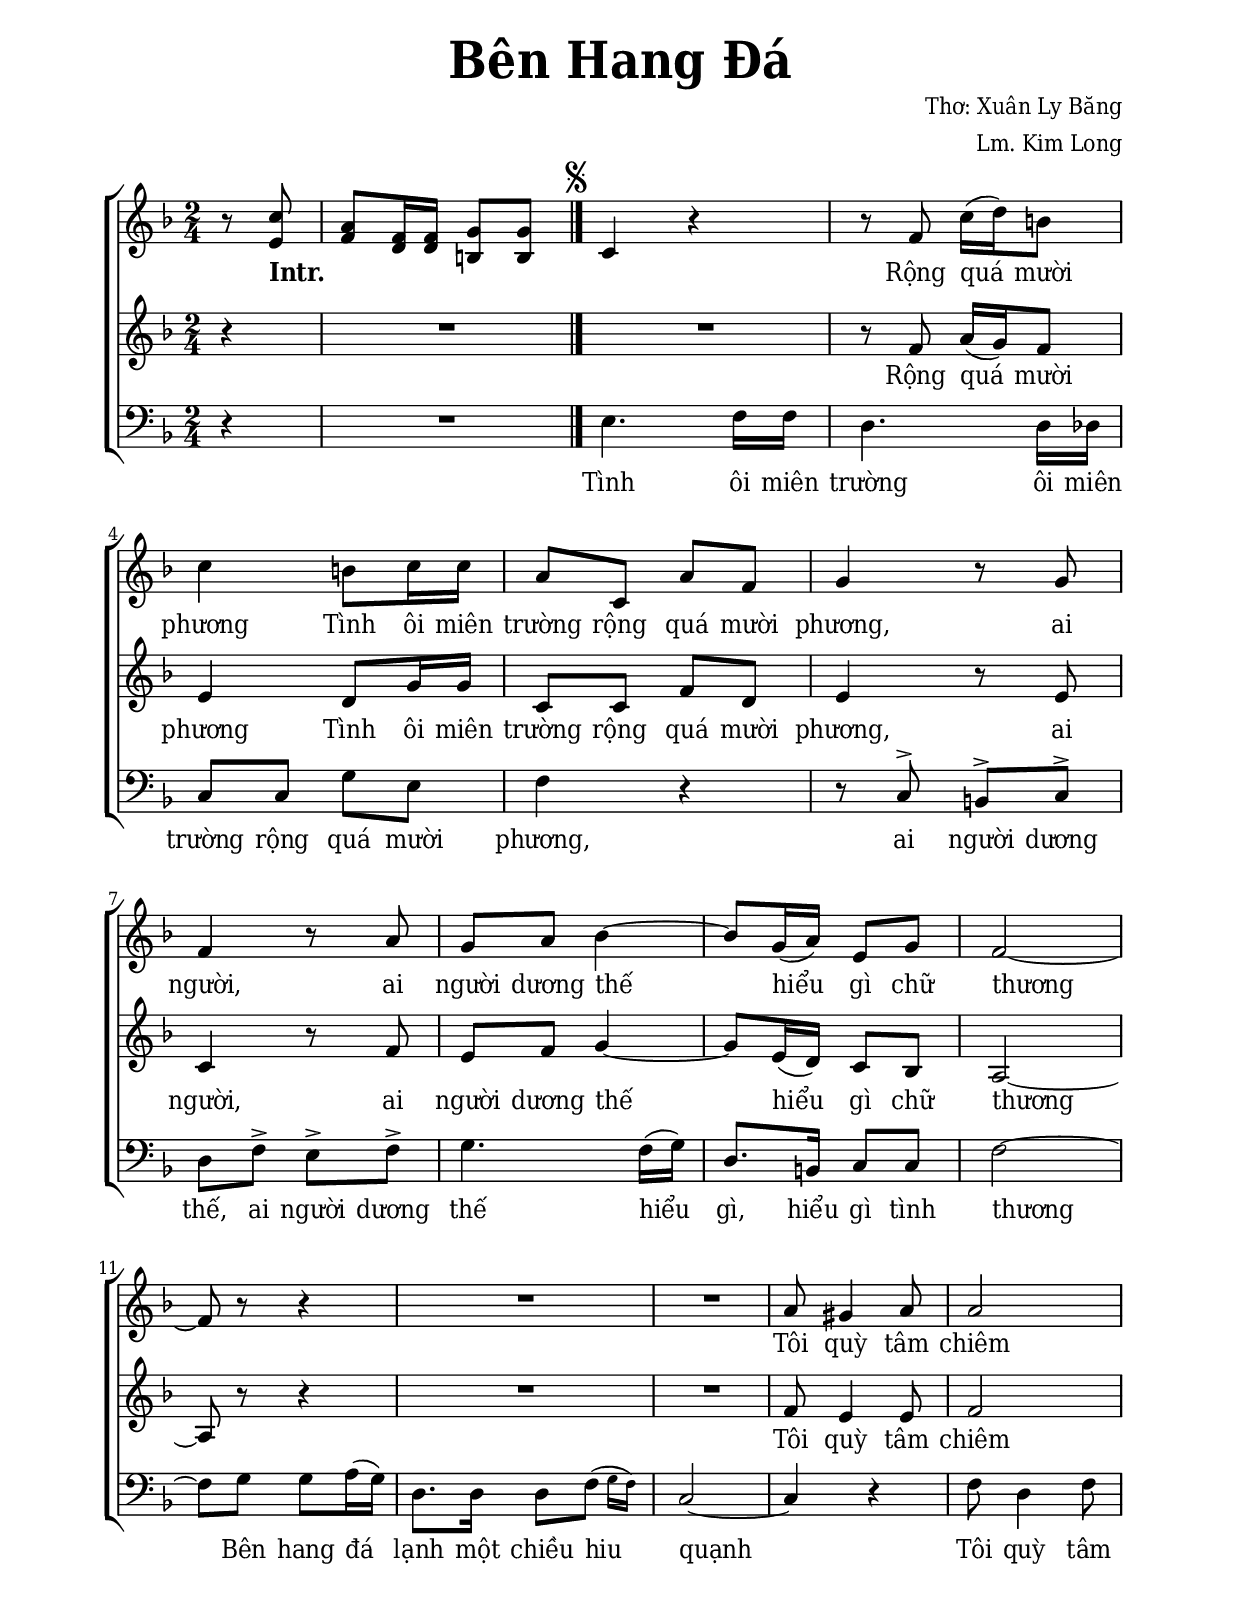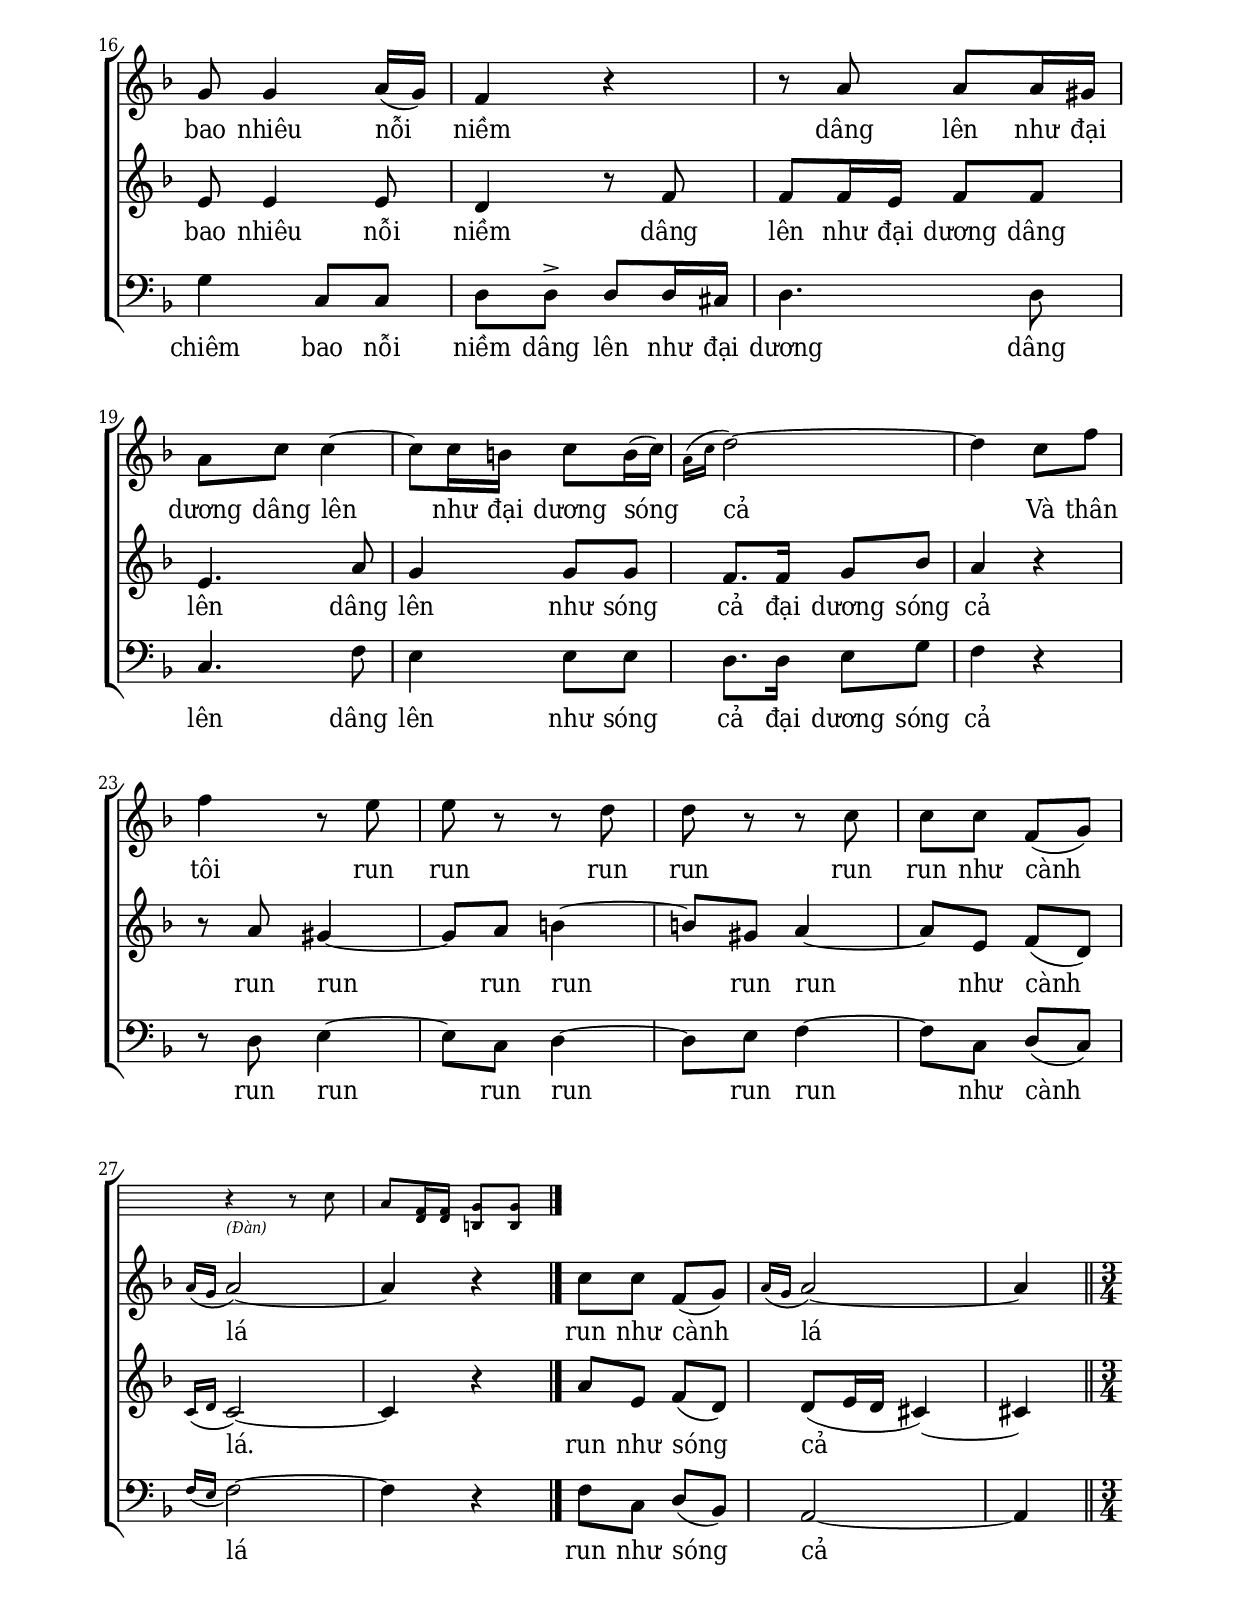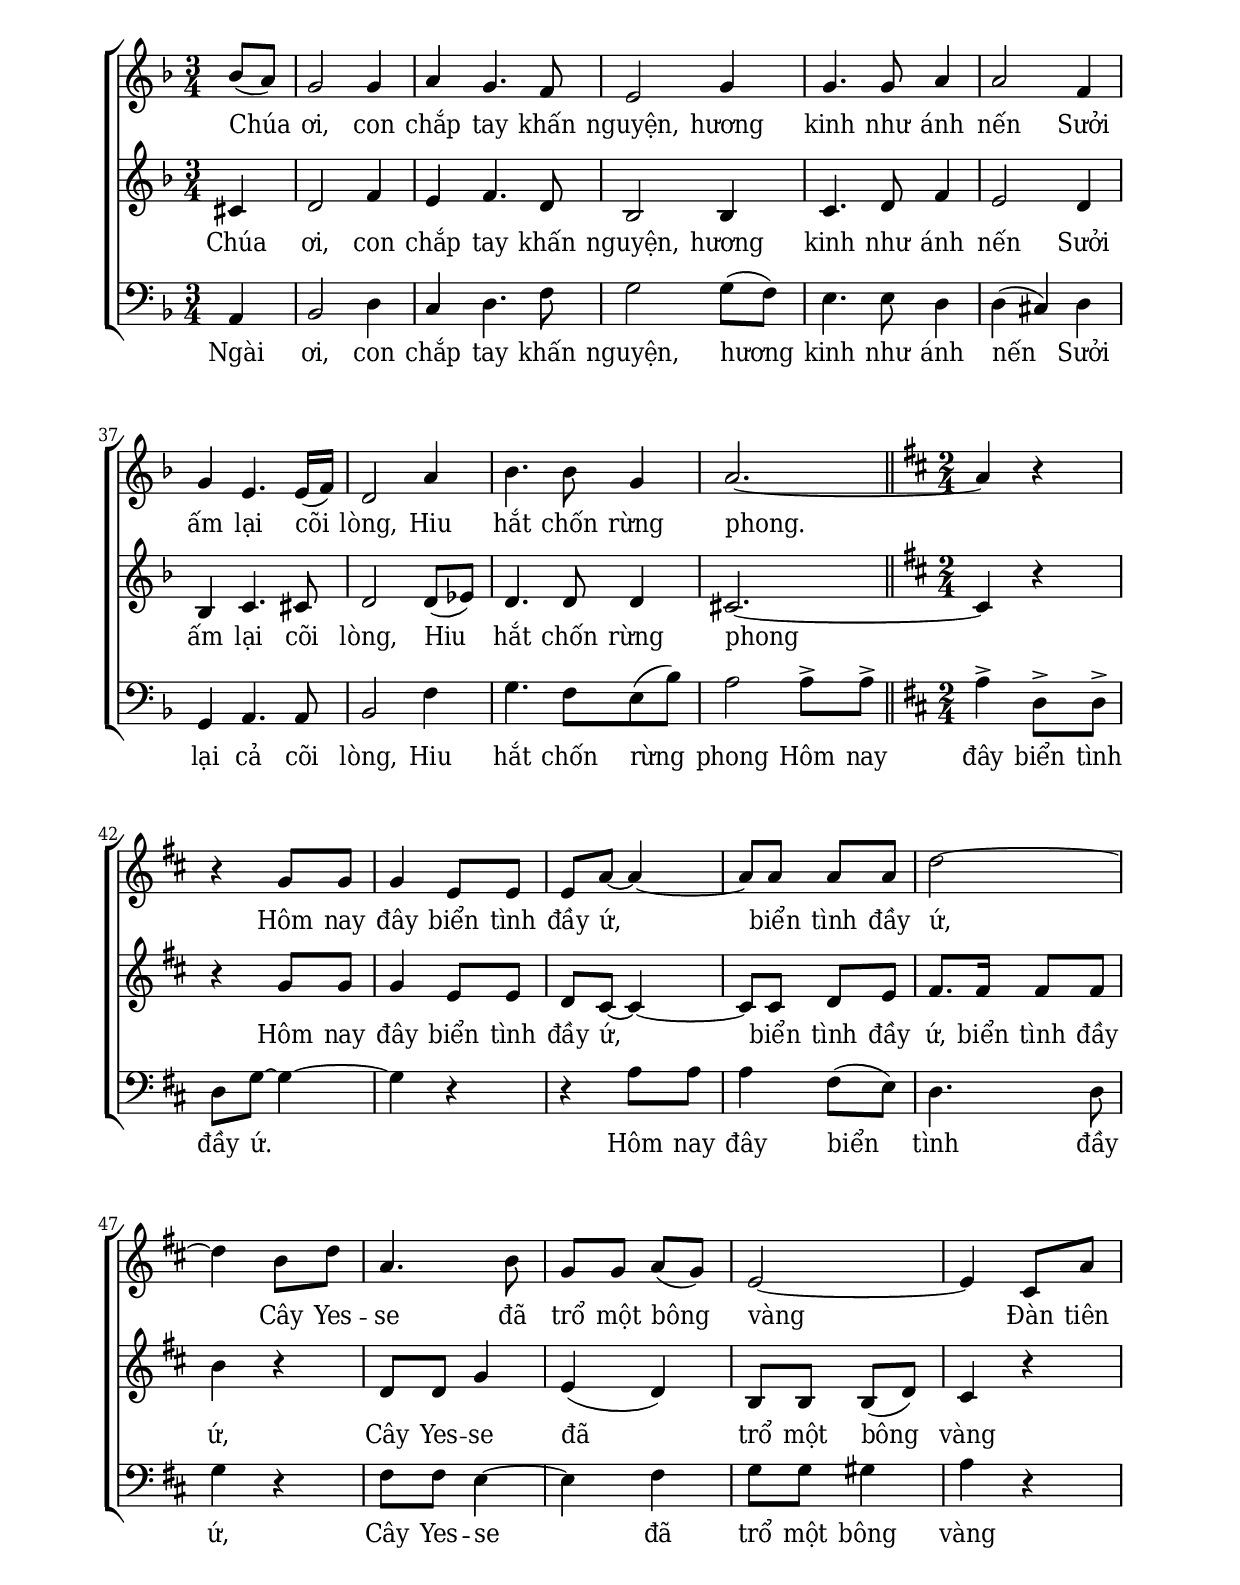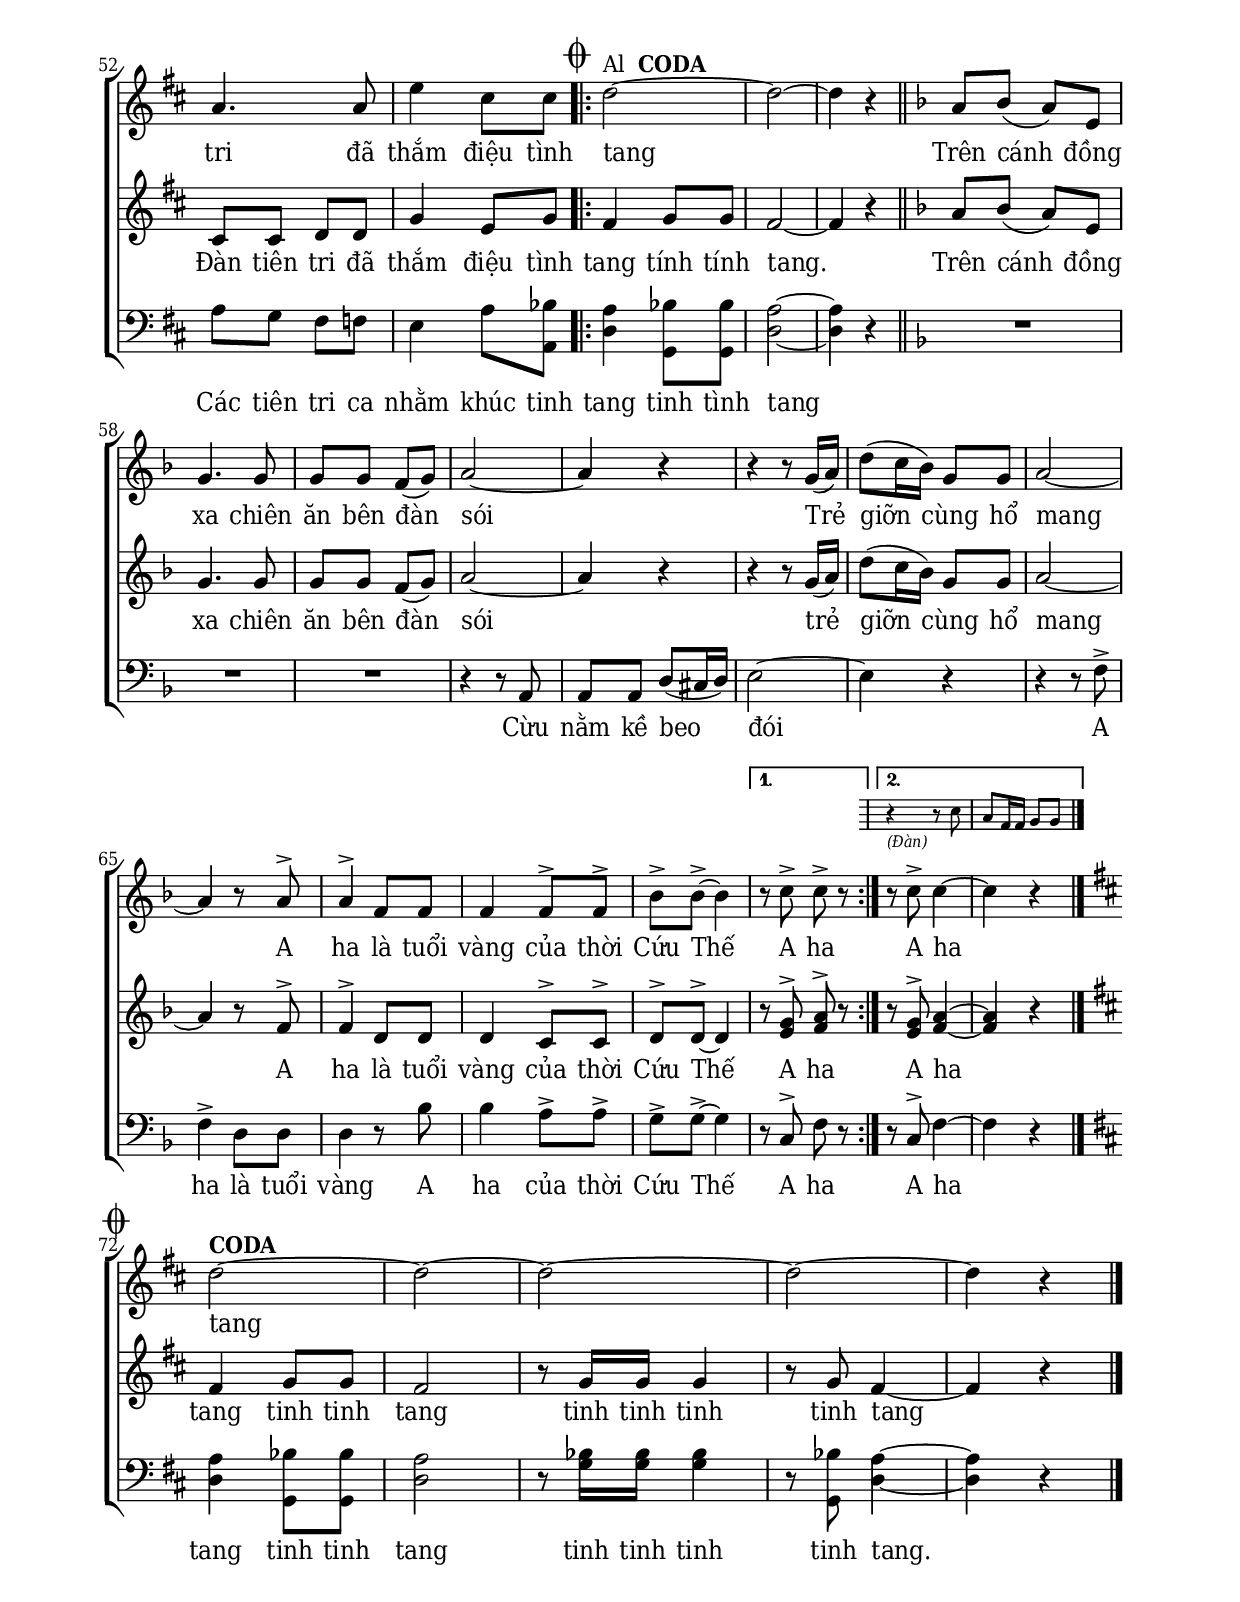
% Cài đặt chung\
\version "2.22.1"
\include "english.ly"

\header {
  title = \markup { \fontsize #3 "Bên Hang Đá" }
  composer = "Thơ: Xuân Ly Băng"
  arranger = "Lm. Kim Long"
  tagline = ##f
}

% Nhạc
nhacPhienKhucSop = \relative c'' {
  \set Staff.printKeyCancellation = ##f
  \key f \major \time 2/4
  \partial 4 r8 <c e,>8 |
  <a f> <f d>16 <f d> <g b,!>8 <g b,> \bar "|."
  
  \once \override Score.RehearsalMark.font-size = #0.1
  \mark \markup { \musicglyph #"scripts.segno" }

  c,4 r |
  r8 f c'16 (d) b!8 |
  c4 b!8 c16 c |
  a8 c, a' f |
  g4 r8 g8 |
  f4 r8 a |
  g8 a bf4 ~ |
  bf8 g16 (a) e8 g |
  f2 ~ |
  f8 r r4 |
  R2*2
  a8 gs4 a8 |
  a2 |
  g8 g4 a16 (g) |
  f4 r |
  r8 a a a16 gs |
  a8 c c4 ~ |
  c8 c16 b! c8 b16 (c) |
  \slashedGrace { \stemDown a16 ^(c \stemNeutral } d2) ~ |
  d4 c8 f |
  f4 r8 e |
  e r r d |
  d r r c |
  c c f, (g) |
  
  %{ % cách 3: khuông nhạc phụ không khớp nhịp với khuông nhạc chính
  \slashedGrace { a16 _(g } a2) ~
  <>^\markup { \hspace #-12 \score {
    \new Staff \with {
      \remove "Time_signature_engraver"
      \magnifyStaff #2/3
  } {
    \clef treble \relative c'' {
      \key f \major \time 2/4
      r4 r8 c |
      a f16 f g8 g
    }
  }
  }}
  a4 r
  %}
  
  % cách 2
  <<
    {
      \slashedGrace { a16 _(g } a2) ~ \noBreak |
      a4 r
    }
    {
      \context Staff = "ossia" \with {
        alignAboveContext = #"1"
        \override VerticalAxisGroup.staff-staff-spacing = #'((basic-distance . 6))
        fontSize = #-3
        \override StaffSymbol.staff-space = #(magstep -3)
        \remove "Time_signature_engraver"
        \remove "Clef_engraver"
        firstClef = #f
      } {
          \startStaff
          r4
          _\markup { \italic "(Đàn)" }
          r8 c |
          a <f d>16 <f d> <g b,!>8 <g b,>
          \stopStaff
      }
    }
  >>
  \bar "|."
  
  c8 c f, (g) \slashedGrace { a16 (g } a2) ~ |
  a4 \bar "||" \break
  
  \time 3/4
  \partial 4 bf8 (a) |
  g2 g4 |
  a4 g4. f8 |
  e2 g4 |
  g4. g8 a4 |
  a2 f4 |
  g4 e4. e16 (f) |
  d2 a'4 |
  bf4. bf8 g4 |
  a2. ~ \bar "||"
  
  \key d \major
  \time 2/4
  a4 r |
  r g8 g |
  g4 e8 e |
  e a ~ a4 ~ |
  a8 a a a |
  d2 ~ |
  d4 b8 d |
  a4. b8 |
  g g a (g) |
  e2 ~ |
  e4 cs8 a' |
  a4. a8 |
  e'4 cs8 cs \bar ".|:"
  
  \once \override Score.RehearsalMark.font-size = #2
  \mark \markup { \musicglyph #"scripts.coda" }
  <>^\markup { "Al" \bold " CODA" }

  d2 ~ |
  d ~ |
  d4 r \bar "||"
  
  \key f \major
  \repeat volta 2 {
    a8 bf (a) e |
    g4. g8 |
    g g f (g) |
    a2 ~ |
    a4 r |
    r r8 g16 (a) |
    d8 (c16 bf) g8 g |
    a2 ~ |
    a4 r8 a ^> |
    a4 ^> f8 f |
    f4 f8 ^> f ^> |
    bf ^> bf ^> ~ bf4
  }
  \alternative {
    {
    r8 c ^> c ^> r |
    }
    {
      <<
        {
          r8 c ^> c4 ~ |
          c4 r
          %\once \override Score.RehearsalMark.font-size = #0.1
          %\mark \markup { \musicglyph #"scripts.segno" }
        }
        {
          \new Staff = "ossia" \with {
            alignAboveContext = #"1"
            \override VerticalAxisGroup.staff-staff-spacing = #'((basic-distance . 6))
            \remove "Time_signature_engraver"
            fontSize = #-3
            \override StaffSymbol.staff-space = #(magstep -3)
            firstClef = ##f
          } {
              %\startStaff
              r4
              _\markup { \italic "(Đàn)" }
              r8 c |
              a f16 f g8 g
              %\stopStaff
          }
        }
      >>
    }
  }
  \bar "|." \break
  
  \key d \major
  \once \override Score.RehearsalMark.extra-offset = #'( -8 . 1 )
  \once \override Score.RehearsalMark.font-size = #2
  \mark \markup { \musicglyph #"scripts.coda" }
  <>^\markup { \bold "CODA" }
  d'2 ~ |
  d ~ |
  d ~ |
  d ~ |
  d4 r \bar "|."
}

nhacPhienKhucAlto = \relative c' {
  \set Staff.printKeyCancellation = ##f
  \key f \major \time 2/4
  r4
  R2*2
  r8 f a16 (g) f8 |
  e4 d8 g16 g |
  c,8 c f d |
  e4 r8 e |
  c4 r8 f |
  e f g4 ~ |
  g8 e16 (d) c8 bf |
  a2 ~ |
  a8 r r4
  R2*2
  f'8 e4 e8 |
  f2 |
  e8 e4 e8 |
  d4 r8 f |
  f f16 e f8 f |
  e4. a8 |
  g4 g8 g |
  f8. f16 g8 bf |
  a4 r |
  r8 a gs4 ~ |
  gs8 a b!4 ~ |
  b!8 gs a4 ~ |
  a8 e f (d) |
  \slashedGrace { c16 (d } c2 ~) |
  c4 r |
  a'8 e f (d) |
  d (e16 d cs4) ~ |
  cs!
  
  \time 3/4
  \partial 4 cs!
  d2 f4 |
  e4 f4. d8 |
  bf2 bf4 |
  c4. d8 f4 |
  e2 d4 |
  bf4 c4. cs8 |
  d2 d8 (ef) |
  d4. d8 d4 |
  cs2. ~ |

  \key d \major
  \time 2/4
  cs4 r |
  r g'8 g |
  g4 e8 e |
  d cs ~ cs4 ~ |
  cs8 cs d e |
  fs8. fs16 fs8 fs |
  b4 r |
  d,8 d g4 |
  e (d) |
  b8 b b (d) |
  cs4 r |
  cs8 cs d d |
  g4 e8 g |
  fs4 g8 g |
  fs2 ~ |
  fs4 r
  
  \key f \major
  a8 bf (a) e |
  g4. g8 |
  g g f (g) |
  a2 ~ |
  a4 r |
  r r8 g16 (a) |
  d8 (c16 bf) g8 g |
  a2 ~ |
  a4 r8 f ^> |
  f4 ^> d8 d |
  d4 c8 ^> c ^> |
  d8 ^> d ^> ~ d4 |
  r8 <g e> ^> <a f> ^> r |
  r <g e> ^> <a f>4 ~ |
  <a f> r |
  
  \key d \major
  fs4 g8 g |
  fs2 |
  r8 g16 g g4 |
  r8 g fs4 ~ |
  fs r
}

nhacPhienKhucBas = \relative c {
  \set Staff.printKeyCancellation = ##f
  \key f \major \time 2/4
  r4 |
  R2
  e4. f16 f |
  d4. d16 df |
  c8 c g' e |
  f4 r |
  r8 c ^> b! ^> c ^> |
  d f ^> e ^> f ^> |
  g4. f16 (g) |
  d8. b!16 c8 c |
  f2 ~ |
  f8 g g a16 (g) |
  d8. d16 d8 \afterGrace f ( { \stemDown g16 f ) } \stemNeutral |
  c2 ~ |
  c4 r |
  f8 d4 f8 |
  g4 c,8 c |
  d d ^> d d16 cs |
  d4. d8 |
  c4. f8 |
  e4 e8 e |
  d8. d16 e8 g |
  f4 r |
  r8 d e4 ~ |
  e8 c d4 ~ |
  d8 e f4 ~ |
  f8 c d (c) |
  \slashedGrace { f16 (e } f2) ~ |
  f4 r |
  f8 c d (bf) |
  a2 ~ |
  a4
  
  \time 3/4
  \partial 4 a |
  bf2 d4 |
  c4 d4. f8 |
  g2 g8 (f) |
  e4. e8 d4 |
  d (cs) d |
  g,4 a4. a8 |
  bf2 f'4 |
  g4. f8 e (bf') |
  a2 a8 ^> a ^>
  
  \key d \major
  \time 2/4
  a4 ^> d,8 ^> d ^> |
  d g ~ g4 ~ |
  g r |
  r a8 a |
  a4 fs8 (e) |
  d4. d8 |
  g4 r |
  fs8 fs e4 ~ |
  e fs |
  g8 g gs4 |
  a r |
  a8 g fs f! |
  e4 a8 <bf a,> |
  <a d,>4 <bf g,>8 <bf g,> |
  <a d,>2 ~ |
  <a d,>4 r |
  
  \key f \major
  R2*3
  r4 r8 a, |
  a a d (cs16 d) |
  e2 ~ |
  e4 r |
  r r8 f ^> |
  f4 ^> d8 d |
  d4 r8 bf' |
  bf4 a8 ^> a ^> |
  g ^> g ^> ~ g4 |
  r8 c, ^> f r |
  r c ^> f4 ~ |
  f4 r |
  
  \key d \major
  <a d,>4 <bf g,>8 <bf g,> |
  <a d,>2 |
  r8 <bf g>16 <bf g> <bf g>4 |
  r8 <bf g,>8 <a d,>4 ~ |
  <a d,> r
}

% Lời
loiPhienKhucSop = \lyrics {
  \markup { \bold "Intr." }  \repeat unfold 6 { _ }
  Rộng quá mười phương
  Tình ôi miên trường rộng quá mười phương,
  ai người, ai người dương thế hiểu gì chữ thương
  Tôi quỳ tâm chiêm bao nhiêu nỗi niềm
  dâng lên như đại dương dâng lên như đại dương sóng cả
  Và thân tôi run run run run run run
  như cành lá
  
  run như cành lá Chúa ơi,
  con chắp tay khấn nguyện, hương kinh như ánh nến
  Sưởi ấm lại cõi lòng, Hiu hắt chốn rừng phong.
  Hôm nay đây biển tình đầy ứ,
  biển tình đầy ứ,
  Cây Yes -- se đã trổ một bông vàng
  Đàn tiên tri đã thắm điệu tình tang
  Trên cánh đồng xa chiên ăn bên đàn sói
  Trẻ giỡn cùng hổ mang
  A ha là tuổi vàng của thời Cứu Thế
  A ha A ha tang tinh tinh tang tinh tinh tinh tinh tang.
}

loiPhienKhucAlto = \lyrics {
  Rộng quá mười phương
  Tình ôi miên trường rộng quá mười phương,
  ai người, ai người dương thế hiểu gì chữ thương
  Tôi quỳ tâm chiêm bao nhiêu nỗi niềm
  dâng lên như đại dương dâng lên dâng lên như sóng cả
  đại dương sóng cả run run run run run run như cành lá.
  run như sóng cả
  Chúa ơi, con chắp tay khấn nguyện, hương kinh như ánh nến
  Sưởi ấm lại cõi lòng, Hiu hắt chốn rừng phong
  Hôm nay đây biển tình đầy ứ,
  biển tình đầy ứ, biển tình đầy ứ,
  Cây Yes -- se đã trổ một bông vàng
  Đàn tiên tri đã thắm điệu tình tang tính tính tang.
  Trên cánh đồng xa chiên ăn bên đàn sói
  trẻ giỡn cùng hổ mang
  A ha là tuổi vàng của thời Cứu Thế
  A ha A ha tang tinh tinh tang tinh tinh tinh tinh tang
}

loiPhienKhucBas = \lyrics {
  Tình ôi miên trường ôi miên trường rộng quá mười phương,
  ai người dương thế, ai người dương thế hiểu gì,
  hiểu gì tình thương
  Bên hang đá lạnh một chiều hiu quạnh
  Tôi quỳ tâm chiêm bao
  nỗi niềm dâng lên như đại dương dâng lên
  dâng lên như sóng cả đại dương sóng cả
  run run run run run run như cành lá
  
  run như sóng cả
  Ngài ơi, con chắp tay khấn nguyện,
  hương kinh như ánh nến
  Sưởi lại cả cõi lòng, Hiu hắt chốn rừng phong
  Hôm nay đây biển tình đầy ứ.
  Hôm nay đây biển tình đầy ứ,
  Cây Yes -- se đã trổ một bông vàng
  Các tiên tri ca nhằm khúc tinh tang tinh tình tang
  Cừu nằm kề beo đói
  A ha là tuổi vàng
  A ha của thời Cứu Thế
  A ha A ha tang tinh tinh tang tinh tinh tinh tinh tang.
}

% Dàn trang
\paper {
  #(set-paper-size "a4")
  top-margin = 15\mm
  bottom-margin = 20\mm
  left-margin = 20\mm
  right-margin = 20\mm
  indent = #0
  #(define fonts
	 (make-pango-font-tree "Deja Vu Serif Condensed"
	 		       "Deja Vu Serif Condensed"
			       "Deja Vu Serif Condensed"
			       (/ 20 20)))
  print-page-number = ##f
  system-system-spacing = #'((basic-distance . 13)
                             (minimum-distance . 13)
                             (padding . 2))
  score-system-spacing = #'((basic-distance . 13)
                             (minimum-distance . 13)
                             (padding . 2))
  %page-count = 4
  systems-per-page = 4
}

TongNhip = {
  \key g \major \time 2/4
  \set Timing.beamExceptions = #'()
  \set Timing.baseMoment = #(ly:make-moment 1/4)
}

% Đổi kích thước nốt cho bè phụ
notBePhu =
#(define-music-function (font-size music) (number? ly:music?)
   (for-some-music
     (lambda (m)
       (if (music-is-of-type? m 'rhythmic-event)
           (begin
             (set! (ly:music-property m 'tweaks)
                   (cons `(font-size . ,font-size)
                         (ly:music-property m 'tweaks)))
             #t)
           #f))
     music)
   music)

\score {
  \new ChoirStaff <<
    \new Staff = "1" <<
      \new Voice = "beSop" {
        \clef treble \nhacPhienKhucSop
      }
      \new Lyrics \lyricsto beSop \loiPhienKhucSop
    >>
    \new Staff = "2" <<
      \new Voice = "beAlto" {
        \clef treble \nhacPhienKhucAlto
      }
      \new Lyrics \lyricsto beAlto \loiPhienKhucAlto
    >>
    \new Staff = "3" <<
      \new Voice = "beBas" {
        \clef bass \nhacPhienKhucBas
      }
      \new Lyrics \lyricsto beBas \loiPhienKhucBas
    >>
    %{ % cách 1
    {
      \skip 4
      \repeat unfold 26 { \skip 2 }
      <<
        \new Staff \with {
          alignAboveContext = #"3"
          fontSize = #-2
          \override StaffSymbol.staff-space = #(magstep -2)
          \remove "Time_signature_engraver"
        }
        \relative {
          r4 r8 c''
          ^\markup { \fontsize #1 \bold "(Đàn)" }
          |
          a f16 f g8 g
        }
      >>
    }
    %}
  >>
  \layout {
    %\override Lyrics.LyricText.font-size = #+2
    \override Lyrics.LyricSpace.minimum-distance = #1
    %\override Score.BarNumber.break-visibility = ##(#f #f #f)
    \override LyricHyphen.minimum-distance = #1
    \override Staff.VerticalAxisGroup.staff-staff-spacing =
        #'((basic-distance . 8)
	   (minimum-distance . 8)
	   (padding . 1))
    \context {
      \Staff \RemoveEmptyStaves
      \override VerticalAxisGroup.remove-first = ##t
    }
  }
}
